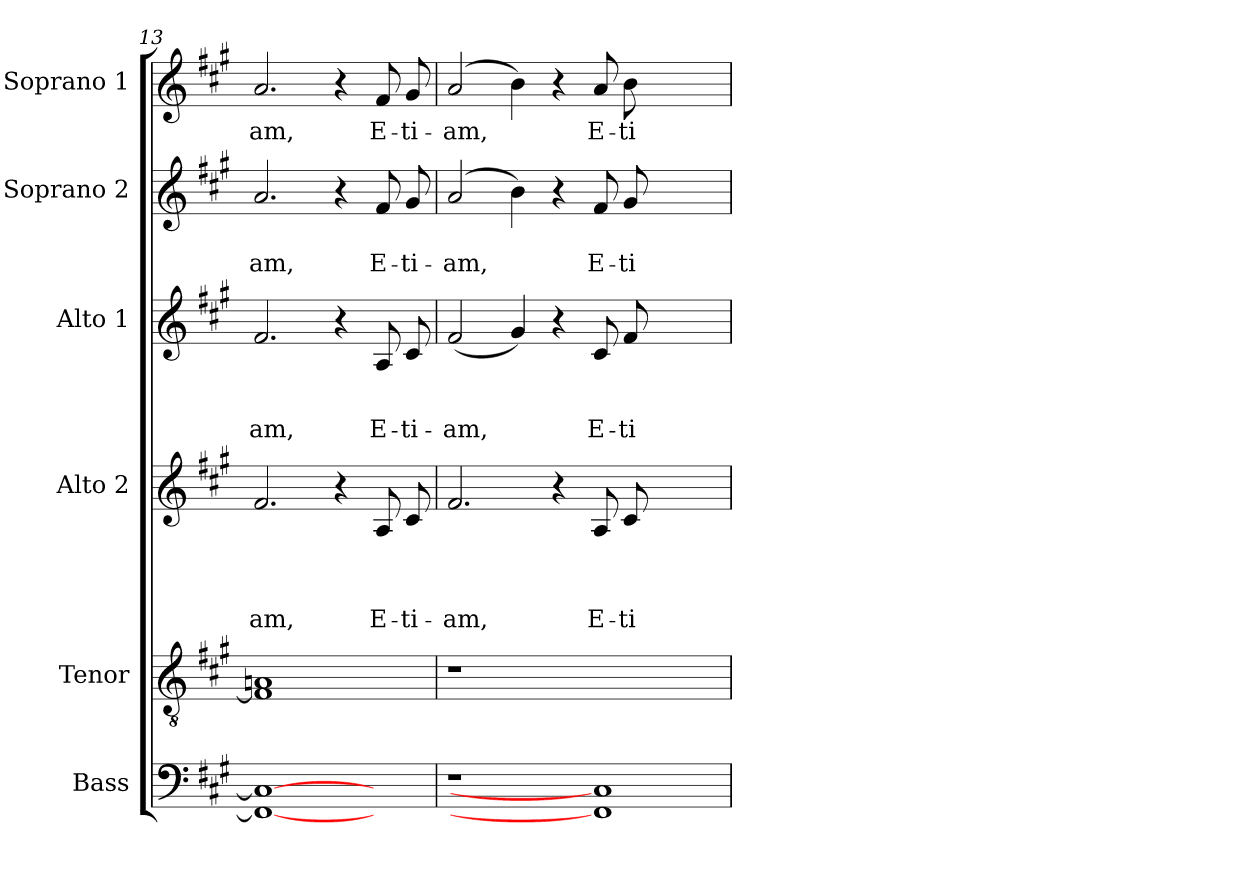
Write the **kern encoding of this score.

**kern	**kern	**kern	**text	**text	**text	**text	**kern	**text	**text	**text	**kern	**text	**text	**kern	**text
*part6	*part5	*part4	*part4	*part4	*part4	*part4	*part3	*part3	*part3	*part3	*part2	*part2	*part2	*part1	*part1
*staff6	*staff5	*staff4	*staff4	*staff4	*staff4	*staff4	*staff3	*staff3	*staff3	*staff3	*staff2	*staff2	*staff2	*staff1	*staff1
*I"Bass	*I"Tenor	*I"Alto 2	*	*	*	*	*I"Alto 1	*	*	*	*I"Soprano 2	*	*	*I"Soprano 1	*
*clefF4	*clefGv2	*clefG2	*	*	*	*	*clefG2	*	*	*	*clefG2	*	*	*clefG2	*
*k[f#c#g#]	*k[f#c#g#]	*k[f#c#g#]	*	*	*	*	*k[f#c#g#]	*	*	*	*k[f#c#g#]	*	*	*k[f#c#g#]	*
*A:	*A:	*A:	*	*	*	*	*A:	*	*	*	*A:	*	*	*A:	*
=13	=13	=13	=13	=13	=13	=13	=13	=13	=13	=13	=13	=13	=13	=13	=13
!	!	!	!	!	!	!LO:LY:b	!	!	!	!LO:LY:b	!	!	!LO:LY:b	!	!LO:LY:b
1FF#_ 1C#_	1F#] 1An	2.f#/	.	.	.	-am,	2.f#/	.	.	-am,	2.a/	.	-am,	2.a/	-am,
.	.	4r	.	.	.	.	4r	.	.	.	4r	.	.	4r	.
!	!	!	!	!	!	!LO:LY:b	!	!	!	!LO:LY:b	!	!	!LO:LY:b	!	!LO:LY:b
4ryy	4ryy	8A/	.	.	.	E-	8A/	.	.	E-	8f#/	.	E-	8f#/	E-
!	!	!	!	!	!	!LO:LY:b	!	!	!	!LO:LY:b	!	!	!LO:LY:b	!	!LO:LY:b
.	.	8c#/	.	.	.	-ti-	8c#/	.	.	-ti-	8g#/	.	-ti-	8g#/	-ti-
=14	=14	=14	=14	=14	=14	=14	=14	=14	=14	=14	=14	=14	=14	=14	=14
!	!	!	!	!	!	!LO:LY:b	!	!	!	!LO:LY:b	!	!	!LO:LY:b	!	!LO:LY:b
1r	1r	2.f#/	.	.	.	-am,	(<2f#/	.	.	-am,	(2a/	.	-am,	(2a/	-am,
.	.	.	.	.	.	.	4g#/)	.	.	.	4b\)	.	.	4b\)	.
.	.	4r	.	.	.	.	4r	.	.	.	4r	.	.	4r	.
!	!	!	!	!	!	!LO:LY:b	!	!	!	!LO:LY:b	!	!	!LO:LY:b	!	!LO:LY:b
1FF#] 1C#]	1ryy	8A/	.	.	.	E-	8c#/	.	.	E-	8f#/	.	E-	8a/	E-
!	!	!	!	!	!	!LO:LY:b	!	!	!	!LO:LY:b	!	!	!LO:LY:b	!	!LO:LY:b
.	.	8c#/	.	.	.	-ti-	8f#/	.	.	-ti-	8g#/	.	-ti-	8b\	-ti-
.	.	2.ryy	.	.	.	.	2.ryy	.	.	.	2.ryy	.	.	2.ryy	.
=	=	=	=	=	=	=	=	=	=	=	=	=	=	=	=
*-	*-	*-	*-	*-	*-	*-	*-	*-	*-	*-	*-	*-	*-	*-	*-
